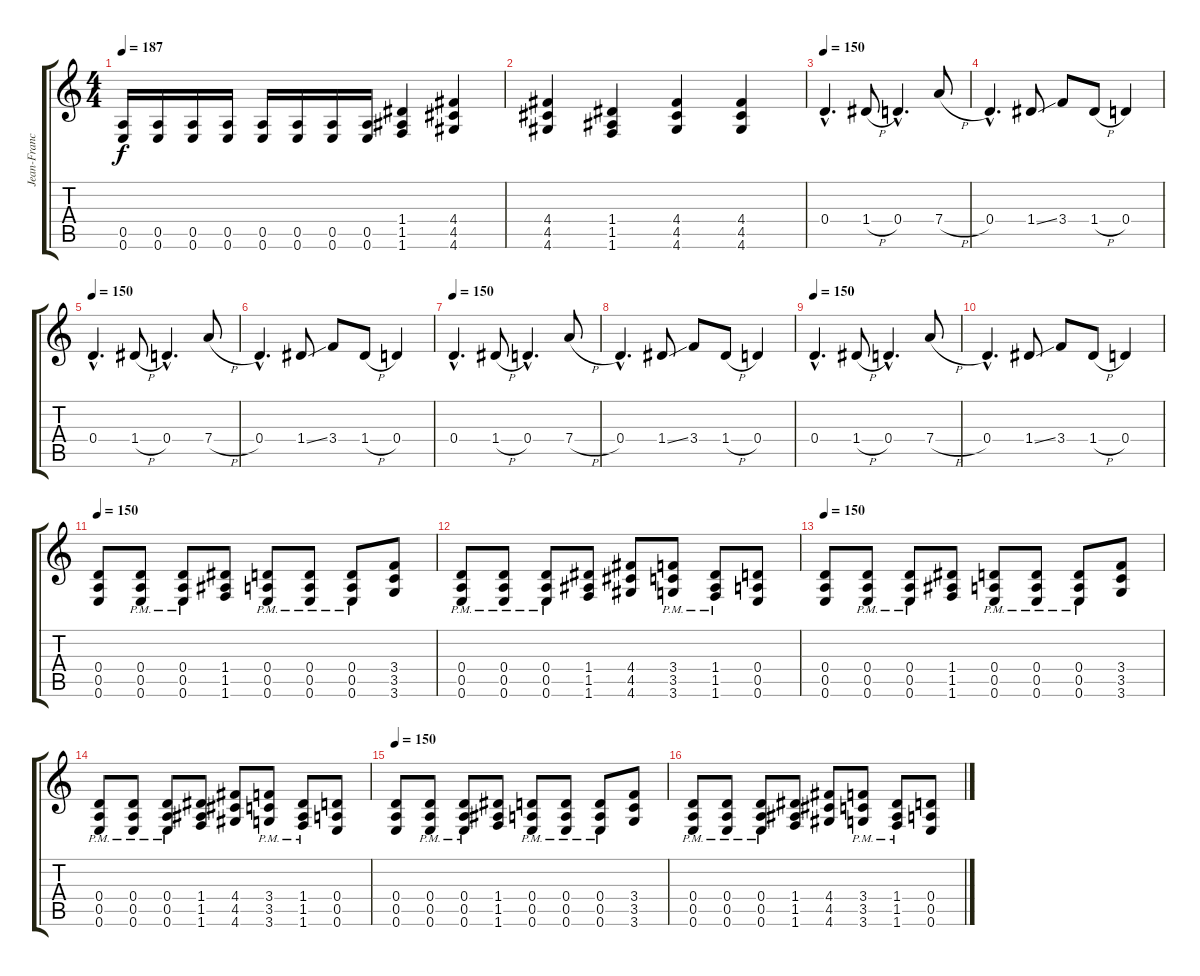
\track ("Jean-Francois Dagenais 2" "Jean-Franc") {instrument distortionguitar}
\staff {score tabs}
\tuning (E4 B3 G3 D3 A2 E2) {hide}
\ts (4 4)
\tempo 187
\clef g2
\ks c
(0.5 0.6).16{dy f} (0.5 0.6).16 (0.5 0.6).16 (0.5 0.6).16 (0.5 0.6).16 (0.5 0.6).16 (0.5 0.6).16 (0.5 0.6).16 (1.4 1.5 1.6).4 (4.4 4.5 4.6).4 |
(4.4 4.5 4.6).4 (1.4 1.5 1.6).4 (4.4 4.5 4.6).4 (4.4 4.5 4.6).4 |
\tempo 150
0.4{hac}.4{d} 1.4{h}.8 0.4{hac}.4{d} 7.4{h}.8 |
0.4{hac}.4{d} 1.4{ss}.8 3.4.8 1.4{h}.8 0.4.4 |
\tempo 150
0.4{hac}.4{d} 1.4{h}.8 0.4{hac}.4{d} 7.4{h}.8 |
0.4{hac}.4{d} 1.4{ss}.8 3.4.8 1.4{h}.8 0.4.4 |
\tempo 150
0.4{hac}.4{d} 1.4{h}.8 0.4{hac}.4{d} 7.4{h}.8 |
0.4{hac}.4{d} 1.4{ss}.8 3.4.8 1.4{h}.8 0.4.4 |
\tempo 150
0.4{hac}.4{d} 1.4{h}.8 0.4{hac}.4{d} 7.4{h}.8 |
0.4{hac}.4{d} 1.4{ss}.8 3.4.8 1.4{h}.8 0.4.4 |
\tempo 150
(0.4 0.5 0.6).8 (0.4{pm} 0.5{pm} 0.6{pm}).8 (0.4{pm} 0.5{pm} 0.6{pm}).8 (1.4 1.5 1.6).8 (0.4{pm} 0.5{pm} 0.6{pm}).8 (0.4{pm} 0.5{pm} 0.6{pm}).8 (0.4{pm} 0.5{pm} 0.6{pm}).8 (3.4 3.5 3.6).8 |
(0.4{pm} 0.5{pm} 0.6{pm}).8 (0.4{pm} 0.5{pm} 0.6{pm}).8 (0.4{pm} 0.5{pm} 0.6{pm}).8 (1.4 1.5 1.6).8 (4.4 4.5 4.6).8 (3.4{pm} 3.5{pm} 3.6{pm}).8 (1.4{pm} 1.5{pm} 1.6{pm}).8 (0.4 0.5 0.6).8 |
\tempo 150
(0.4 0.5 0.6).8 (0.4{pm} 0.5{pm} 0.6{pm}).8 (0.4{pm} 0.5{pm} 0.6{pm}).8 (1.4 1.5 1.6).8 (0.4{pm} 0.5{pm} 0.6{pm}).8 (0.4{pm} 0.5{pm} 0.6{pm}).8 (0.4{pm} 0.5{pm} 0.6{pm}).8 (3.4 3.5 3.6).8 |
(0.4{pm} 0.5{pm} 0.6{pm}).8 (0.4{pm} 0.5{pm} 0.6{pm}).8 (0.4{pm} 0.5{pm} 0.6{pm}).8 (1.4 1.5 1.6).8 (4.4 4.5 4.6).8 (3.4{pm} 3.5{pm} 3.6{pm}).8 (1.4{pm} 1.5{pm} 1.6{pm}).8 (0.4 0.5 0.6).8 |
\tempo 150
(0.4 0.5 0.6).8 (0.4{pm} 0.5{pm} 0.6{pm}).8 (0.4{pm} 0.5{pm} 0.6{pm}).8 (1.4 1.5 1.6).8 (0.4{pm} 0.5{pm} 0.6{pm}).8 (0.4{pm} 0.5{pm} 0.6{pm}).8 (0.4{pm} 0.5{pm} 0.6{pm}).8 (3.4 3.5 3.6).8 |
(0.4{pm} 0.5{pm} 0.6{pm}).8 (0.4{pm} 0.5{pm} 0.6{pm}).8 (0.4{pm} 0.5{pm} 0.6{pm}).8 (1.4 1.5 1.6).8 (4.4 4.5 4.6).8 (3.4{pm} 3.5{pm} 3.6{pm}).8 (1.4{pm} 1.5{pm} 1.6{pm}).8 (0.4 0.5 0.6).8
